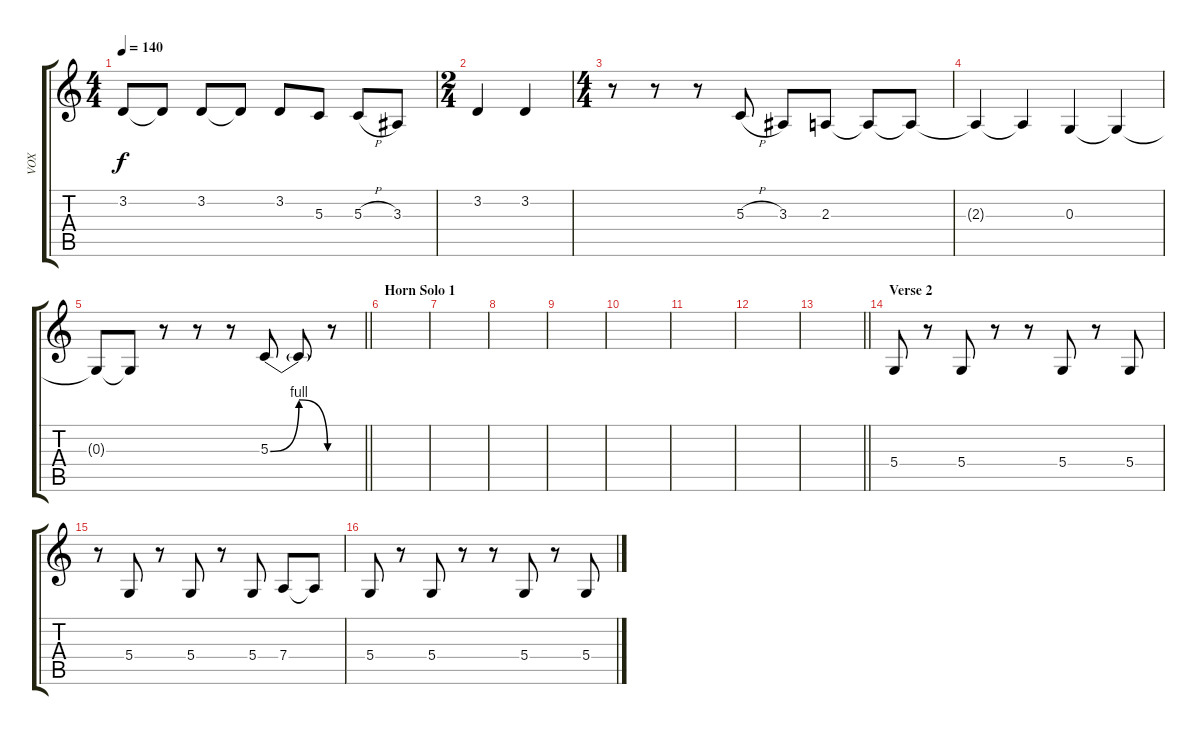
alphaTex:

\track ("VOX" "VOX") {mute instrument lead2sawtooth}
\staff {score tabs}
\tuning (E4 B3 G3 D3 A2 E2) {hide}
\ts (4 4)
\tempo 140
\clef g2
\ks c
3.2.8{dy f} 3.2{t}.8 3.2.8 3.2{t}.8 3.2.8 5.3.8 5.3{h}.8 3.3.8 |
\ts (2 4)
3.2.4 3.2.4 |
\ts (4 4)
r.8 r.8 r.8 5.3{h}.8 3.3.8 2.3.8 2.3{t}.8 2.3{t}.8 |
2.3{t}.4 2.3{t}.4 0.3.4 0.3{t}.4 |
\barLineRight lightlight
0.3{t}.8 0.3{t}.8 r.8 r.8 r.8 5.3{be (bendrelease 0 0 15 4 15 4 60 0)}.8 5.3{t}.8 r.8 |
\section ("" "Horn Solo 1")
|
|
|
|
|
|
|
\barLineRight lightlight
|
\section ("" "Verse 2")
5.4.8 r.8 5.4.8 r.8 r.8 5.4.8 r.8 5.4.8 |
r.8 5.4.8 r.8 5.4.8 r.8 5.4.8 7.4.8 7.4{t}.8 |
5.4.8 r.8 5.4.8 r.8 r.8 5.4.8 r.8 5.4.8
